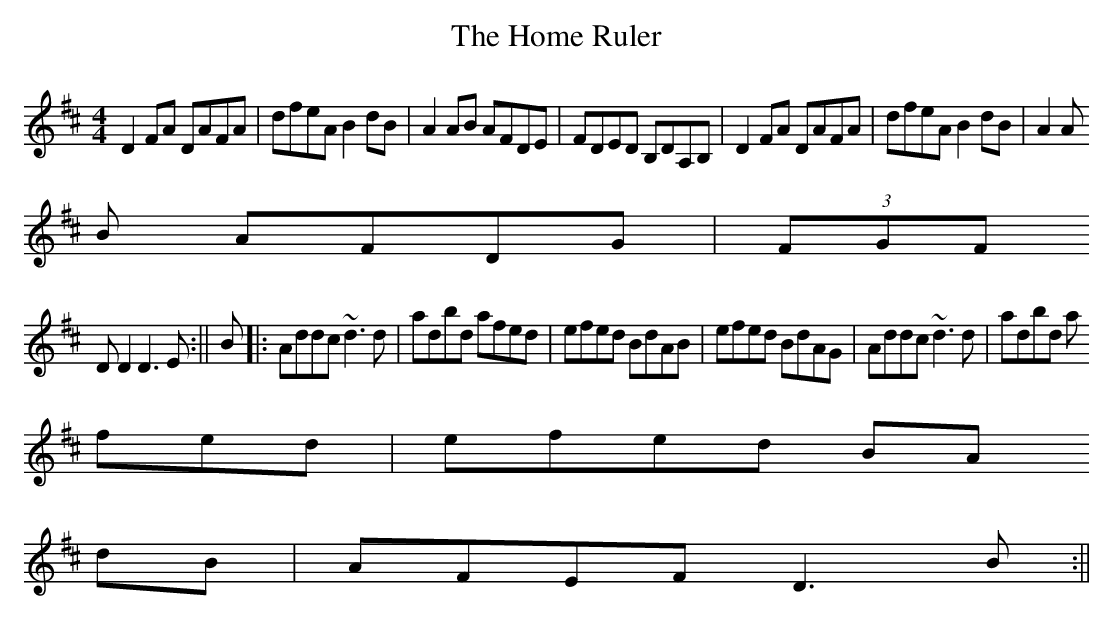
X:1
T:The Home Ruler
M:4/4
L:1/8
K:D
D2 FA DAFA|dfeA B2 dB|A2 AB AFDE|FDED B,DA,B,|D2 FA DAFA|dfeA B2 dB|A2 A
B AFDG|(3FGF
D D2 D3 E:||B|:Addc ~d3d|adbd afed|efed BdAB|efed BdAG|Addc ~d3 d|adbd a
fed|efed BA
dB|AFEF D3 B:||
